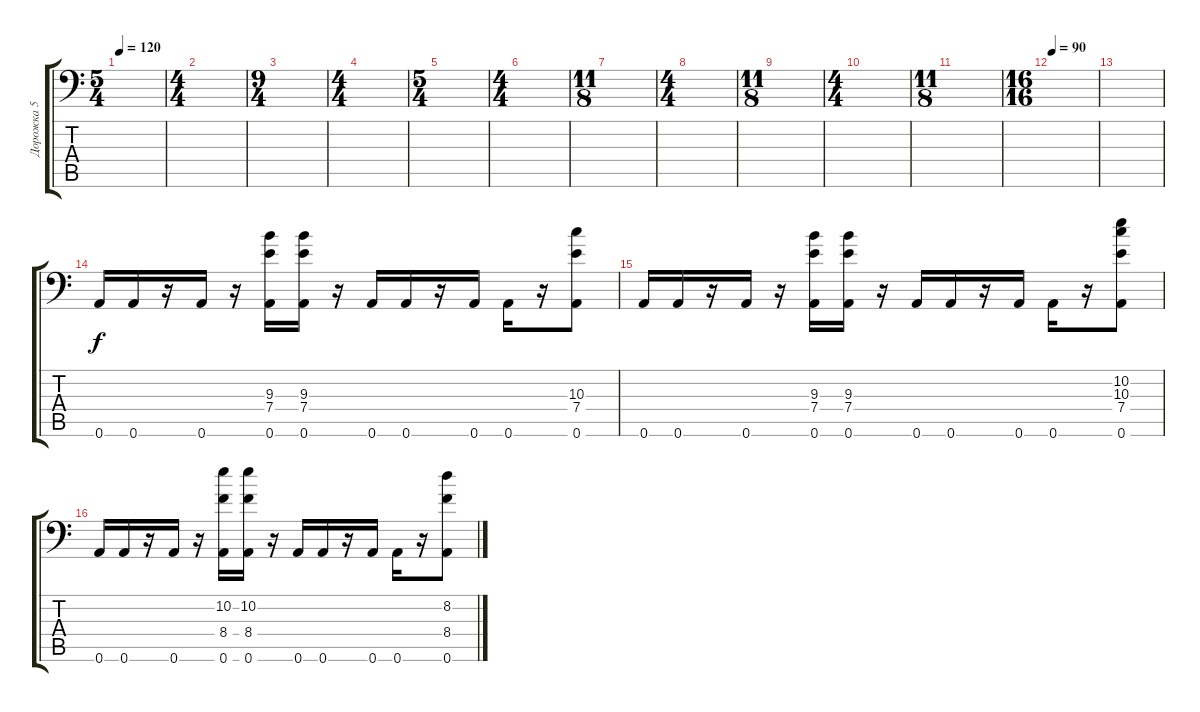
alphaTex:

\track ("Дорожка 5" "Дорожка 5") {instrument distortionguitar}
\staff {score tabs}
\tuning (B3 Gb3 D3 A2 E2 A1) {hide}
\ts (5 4)
\tempo 120
\clef f4
\ks c
|
\ts (4 4)
|
\ts (9 4)
|
\ts (4 4)
|
\ts (5 4)
|
\ts (4 4)
|
\ts (11 8)
|
\ts (4 4)
|
\ts (11 8)
|
\ts (4 4)
|
\ts (11 8)
|
\ts (16 16)
\tempo 90
|
|
0.6.16{dy f} 0.6.16 r.16 0.6.16 r.16 (9.3 7.4 0.6).16 (9.3 7.4 0.6).16 r.16 0.6.16 0.6.16 r.16 0.6.16 0.6.16 r.16 (10.3 7.4 0.6).8 |
0.6.16 0.6.16 r.16 0.6.16 r.16 (9.3 7.4 0.6).16 (9.3 7.4 0.6).16 r.16 0.6.16 0.6.16 r.16 0.6.16 0.6.16 r.16 (10.2 10.3 7.4 0.6).8 |
0.6.16 0.6.16 r.16 0.6.16 r.16 (10.2 8.4 0.6).16 (10.2 8.4 0.6).16 r.16 0.6.16 0.6.16 r.16 0.6.16 0.6.16 r.16 (8.2 8.4 0.6).8
